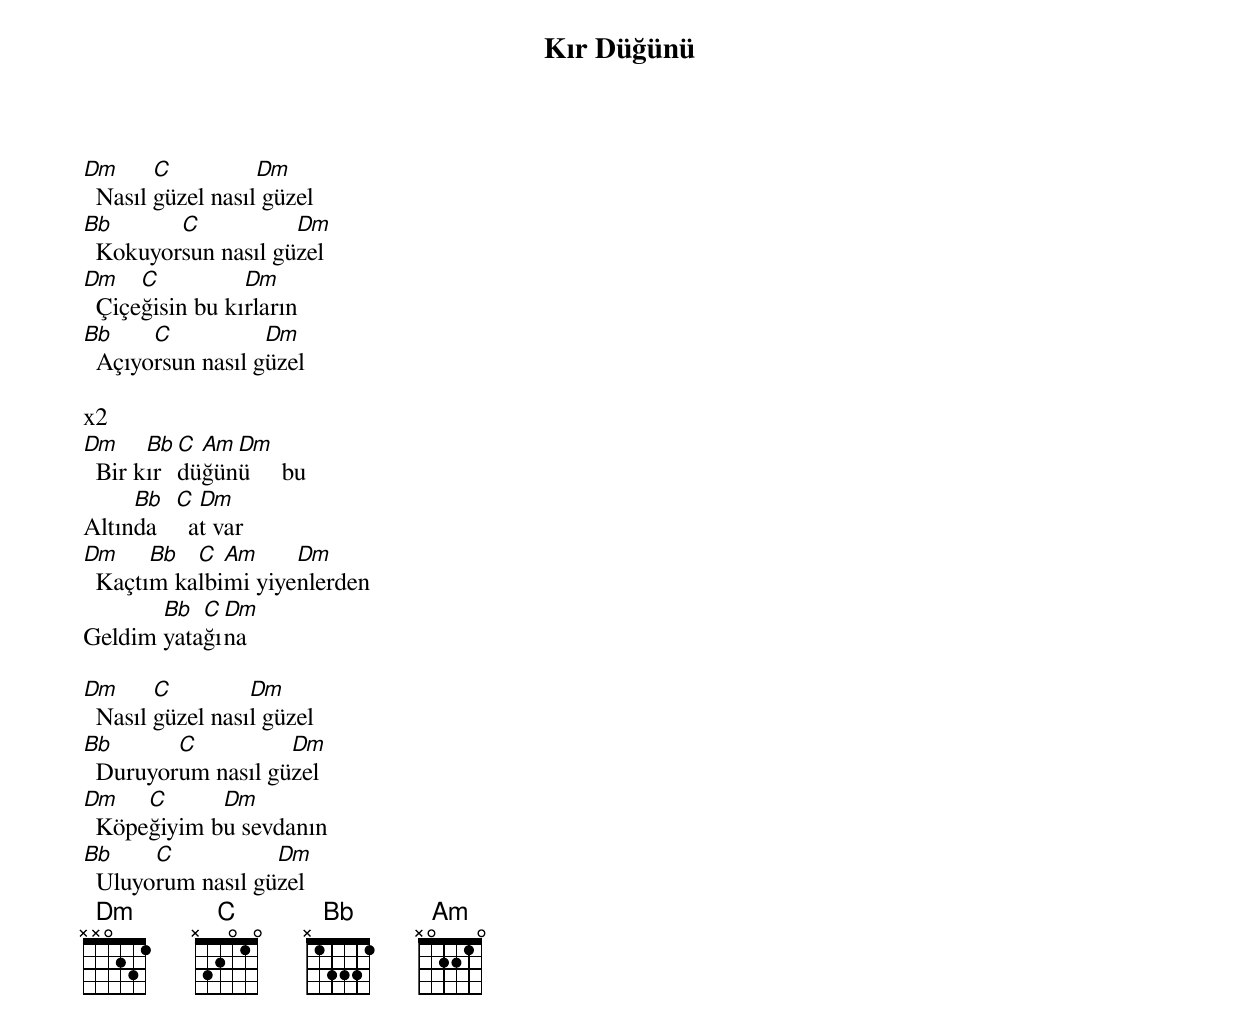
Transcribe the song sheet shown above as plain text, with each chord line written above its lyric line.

{title: Kır Düğünü}
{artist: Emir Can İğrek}

Dm      C          Dm
  Nasıl güzel nasıl güzel
Bb       C           Dm
  Kokuyorsun nasıl güzel
Dm    C          Dm
  Çiçeğisin bu kırların
Bb     C           Dm
  Açıyorsun nasıl güzel

x2
Dm     Bb C Am Dm
  Bir kır düğünü     bu
     Bb   C  Dm
Altında     at var
Dm     Bb  C  Am     Dm
  Kaçtım kalbimi yiyenlerden
       Bb  C Dm
Geldim yatağına

Dm      C         Dm
  Nasıl güzel nasıl güzel
Bb       C          Dm
  Duruyorum nasıl güzel
Dm    C      Dm
  Köpeğiyim bu sevdanın
Bb     C           Dm
  Uluyorum nasıl güzel
